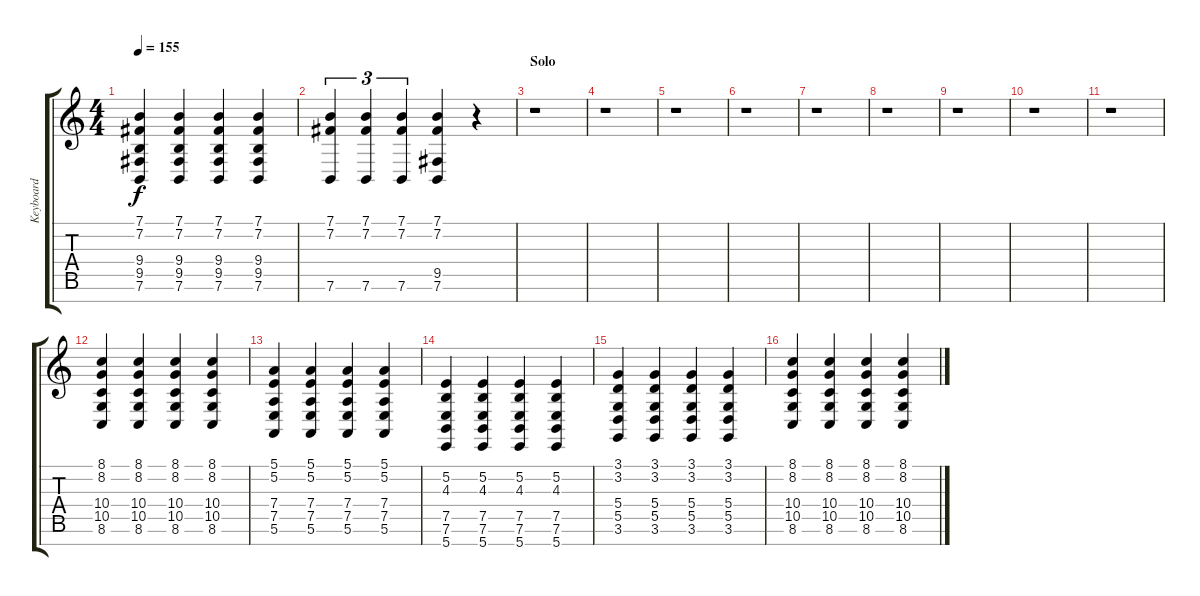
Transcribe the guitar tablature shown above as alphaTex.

\track ("Keyboard" "Keyboard") {instrument pad2warm}
\staff {score tabs}
\tuning (E4 B3 G3 D3 A2 E2 B1) {hide}
\ts (4 4)
\tempo 155
\clef g2
\ks c
(7.1 7.2 9.4 9.5 7.6).4{dy f} (7.1 7.2 9.4 9.5 7.6).4 (7.1 7.2 9.4 9.5 7.6).4 (7.1 7.2 9.4 9.5 7.6).4 |
(7.1 7.2 7.6).4{tu (3 2)} (7.1 7.2 7.6).4{tu (3 2)} (7.1 7.2 7.6).4{tu (3 2)} (7.1 7.2 9.5 7.6).4 r.4 |
\section ("" "Solo")
r.1 |
r.1 |
r.1 |
r.1 |
r.1 |
r.1 |
r.1 |
r.1 |
r.1 |
(8.1 8.2 10.4 10.5 8.6).4 (8.1 8.2 10.4 10.5 8.6).4 (8.1 8.2 10.4 10.5 8.6).4 (8.1 8.2 10.4 10.5 8.6).4 |
(5.1 5.2 7.4 7.5 5.6).4 (5.1 5.2 7.4 7.5 5.6).4 (5.1 5.2 7.4 7.5 5.6).4 (5.1 5.2 7.4 7.5 5.6).4 |
(5.2 4.3 7.5 7.6 5.7).4 (5.2 4.3 7.5 7.6 5.7).4 (5.2 4.3 7.5 7.6 5.7).4 (5.2 4.3 7.5 7.6 5.7).4 |
(3.1 3.2 5.4 5.5 3.6).4 (3.1 3.2 5.4 5.5 3.6).4 (3.1 3.2 5.4 5.5 3.6).4 (3.1 3.2 5.4 5.5 3.6).4 |
(8.1 8.2 10.4 10.5 8.6).4 (8.1 8.2 10.4 10.5 8.6).4 (8.1 8.2 10.4 10.5 8.6).4 (8.1 8.2 10.4 10.5 8.6).4
